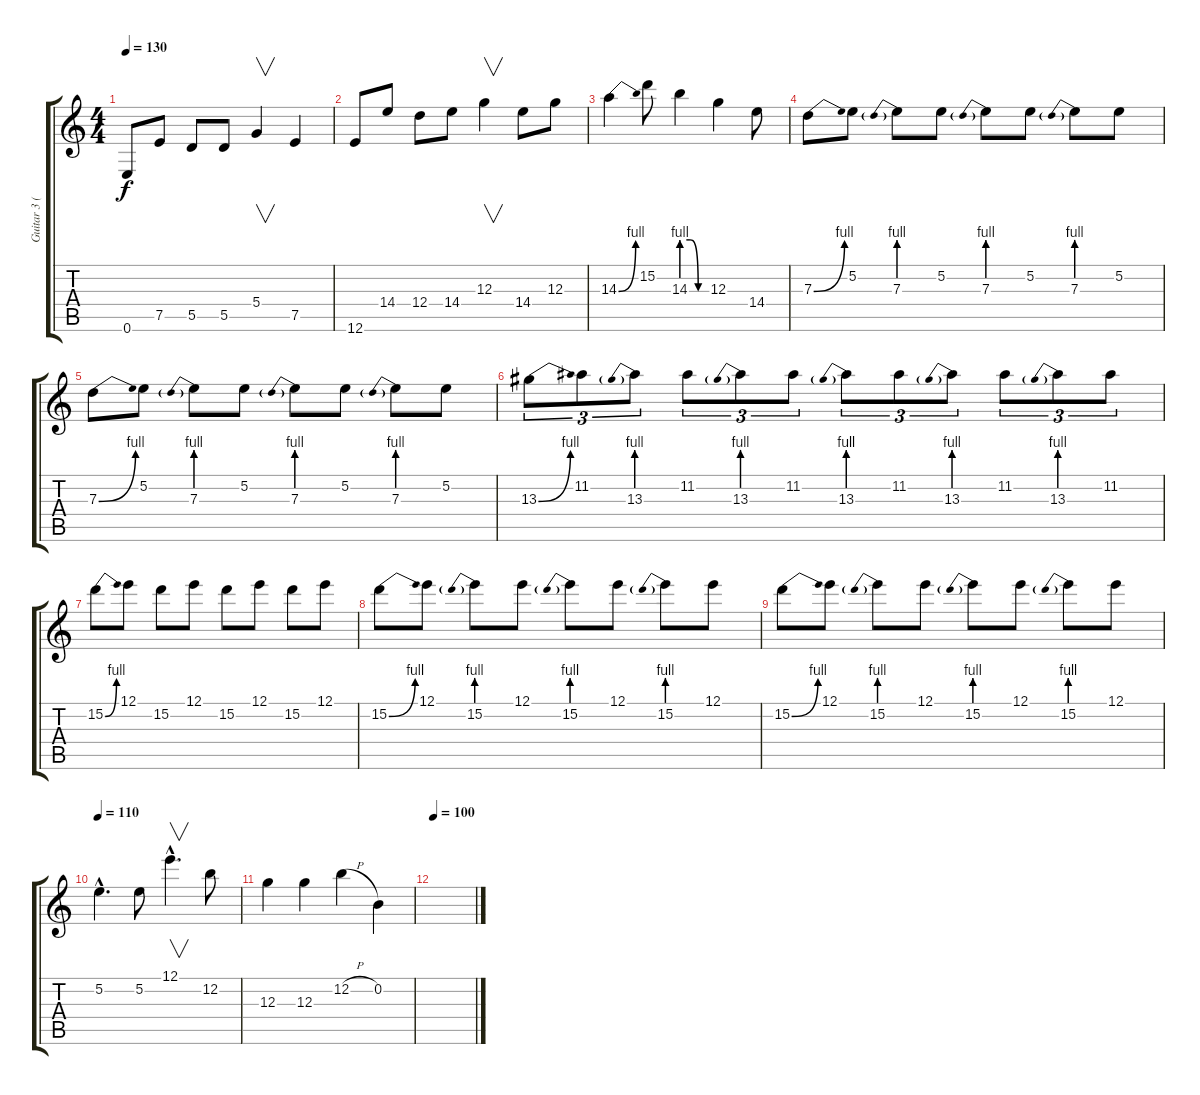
\track ("Guitar 3 (Solo)" "Guitar 3 (") {instrument distortionguitar}
\staff {score tabs}
\tuning (E4 B3 G3 D3 A2 E2) {hide}
\ts (4 4)
\tempo 130
\clef g2
\ks c
0.6.8{dy f} 7.5.8 5.5.8 5.5.8 5.4.4{v} 7.5.4 |
12.6.8 14.4.8 12.4.8 14.4.8 12.3.4{v} 14.4.8 12.3.8 |
14.3{be (bend 0 0 60 4)}.4 15.2.8 14.3{be (custom 0 4 20 4 40 0 60 0)}.4 12.3.4 14.4.8 |
7.3{be (bend 0 0 60 4)}.8 5.2.8 7.3{be (prebend 0 4 60 4)}.8 5.2.8 7.3{be (prebend 0 4 60 4)}.8 5.2.8 7.3{be (prebend 0 4 60 4)}.8 5.2.8 |
7.3{be (bend 0 0 60 4)}.8 5.2.8 7.3{be (prebend 0 4 60 4)}.8 5.2.8 7.3{be (prebend 0 4 60 4)}.8 5.2.8 7.3{be (prebend 0 4 60 4)}.8 5.2.8 |
13.3{be (bend 0 0 60 4)}.8{tu (3 2)} 11.2.8{tu (3 2)} 13.3{be (prebend 0 4 60 4)}.8{tu (3 2)} 11.2.8{tu (3 2)} 13.3{be (prebend 0 4 60 4)}.8{tu (3 2)} 11.2.8{tu (3 2)} 13.3{be (prebend 0 4 60 4)}.8{tu (3 2)} 11.2.8{tu (3 2)} 13.3{be (prebend 0 4 60 4)}.8{tu (3 2)} 11.2.8{tu (3 2)} 13.3{be (prebend 0 4 60 4)}.8{tu (3 2)} 11.2.8{tu (3 2)} |
15.2{be (bend 0 0 60 4)}.8 12.1.8 15.2.8 12.1.8 15.2.8 12.1.8 15.2.8 12.1.8 |
15.2{be (bend 0 0 60 4)}.8 12.1.8 15.2{be (prebend 0 4 60 4)}.8 12.1.8 15.2{be (prebend 0 4 60 4)}.8 12.1.8 15.2{be (prebend 0 4 60 4)}.8 12.1.8 |
15.2{be (bend 0 0 60 4)}.8 12.1.8 15.2{be (prebend 0 4 60 4)}.8 12.1.8 15.2{be (prebend 0 4 60 4)}.8 12.1.8 15.2{be (prebend 0 4 60 4)}.8 12.1.8 |
\tempo 110
5.2{hac}.4{d} 5.2.8 12.1{hac}.4{v d} 12.2.8 |
12.3.4 12.3.4 12.2{h}.4 0.2.4 |
\tempo 100
